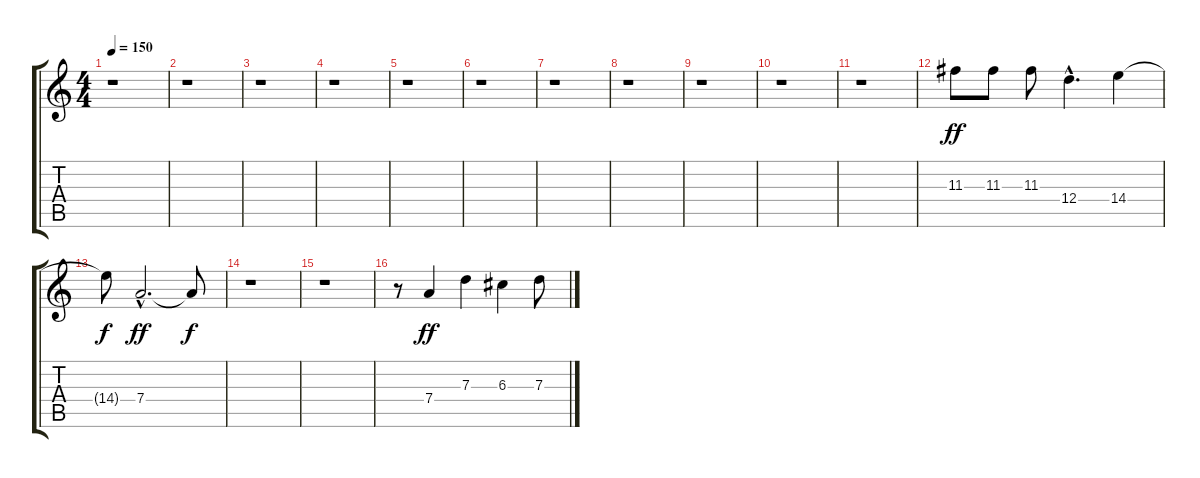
\track "" {instrument overdrivenguitar}
\staff {score tabs}
\tuning (E4 B3 G3 D3 A2 E2) {hide}
\ts (4 4)
\tempo 150
\clef g2
\ks c
r.1{dy f} |
r.1 |
r.1 |
r.1 |
r.1 |
r.1 |
r.1 |
r.1 |
r.1 |
r.1 |
r.1 |
11.3.8{dy ff} 11.3.8 11.3.8 12.4{hac}.4{d} 14.4.4 |
14.4{t}.8{dy f} 7.4{hac}.2{d dy ff} 7.4{t}.8{dy f} |
r.1 |
r.1 |
r.8 7.4.4{dy ff} 7.3.4 6.3.4 7.3.8
